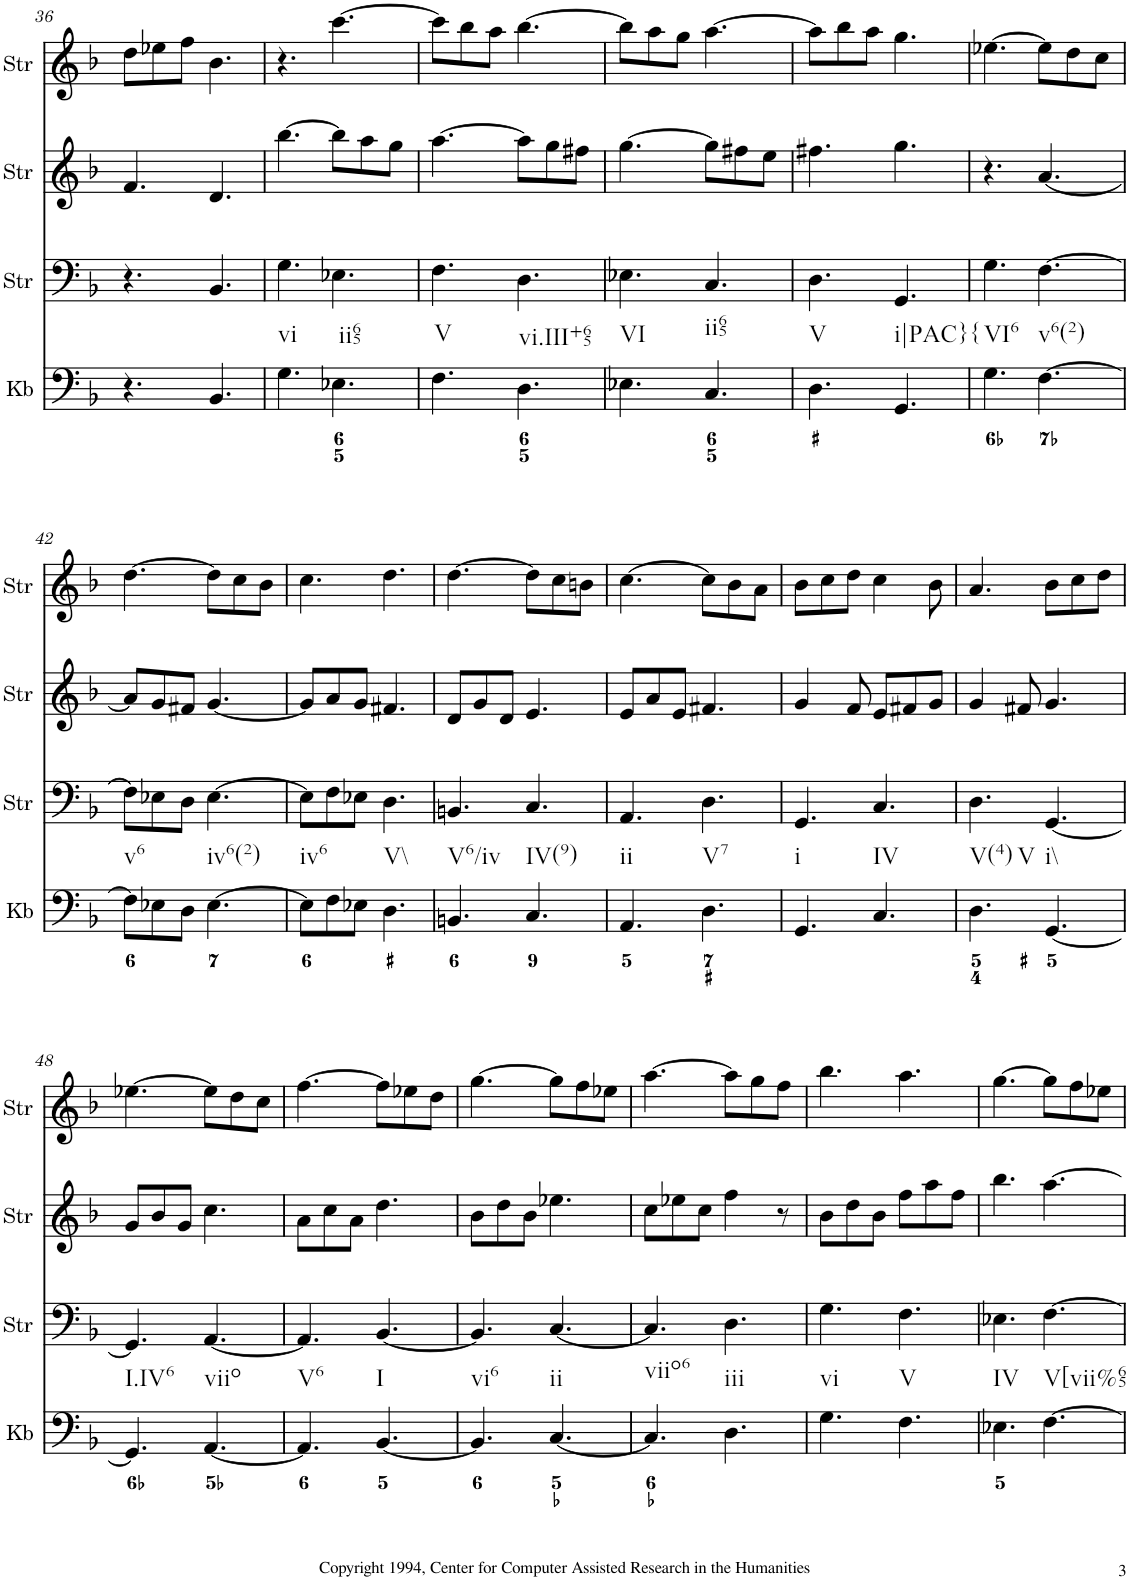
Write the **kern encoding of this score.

**kern	**kern	**kern	**kern
*part4	*part3	*part2	*part1
*staff4	*staff3	*staff2	*staff1
*I"Keyboard	*I"StringInstrument	*I"StringInstrument	*I"StringInstrument
*I'Kb	*I'Str	*I'Str	*I'Str
!!LO:PB:g=z
*clefF4	*clefF4	*clefG2	*clefG2
*k[b-]	*k[b-]	*k[b-]	*k[b-]
*M6/8	*M6/8	*M6/8	*M6/8
=36	=36	=36	=36
4.r	4.r	4.f/	8dd\L
.	.	.	8ee-X\
.	.	.	8ff\J
4.BB-/	4.BB-/	4.d/	4.b-\
=37	=37	=37	=37
!LO:TX:b:t=vi	!	!	!
4.G\	4.G\	[4.bb-\	4.r
!LO:TX:b:t=ii65	!	!	!
4.E-X\	4.E-X\	8bb-\L]	[4.ccc\
.	.	8aa\	.
.	.	8gg\J	.
=38	=38	=38	=38
!LO:TX:b:t=V	!	!	!
4.F\	4.F\	[4.aa\	8ccc\L]
.	.	.	8bb-\
.	.	.	8aa\J
!LO:TX:b:t=vi.III+65	!	!	!
4.D\	4.D\	8aa\L]	[4.bb-\
.	.	8gg\	.
.	.	8ff#X\J	.
=39	=39	=39	=39
!LO:TX:b:t=VI	!	!	!
4.E-X\	4.E-X\	[4.gg\	8bb-\L]
.	.	.	8aa\
.	.	.	8gg\J
!LO:TX:b:t=ii65	!	!	!
4.C/	4.C/	8gg\L]	[4.aa\
.	.	8ff#X\	.
.	.	8ee\J	.
=40	=40	=40	=40
!LO:TX:b:t=V	!	!	!
4.D\	4.D\	4.ff#X\	8aa\L]
.	.	.	8bb-\
.	.	.	8aa\J
!LO:TX:b:t=i|PAC}{	!	!	!
4.GG/	4.GG/	4.gg\	4.gg\
=41	=41	=41	=41
!LO:TX:b:t=VI6	!	!	!
4.G\	4.G\	4.r	[4.ee-X\
!LO:TX:b:t=v6(2)	!	!	!
[4.F\	[4.F\	[4.a/	8ee-\L]
.	.	.	8dd\
.	.	.	8cc\J
!!LO:LB:g=z
=42	=42	=42	=42
!LO:TX:b:t=v6	!	!	!
8F\L]	8F\L]	8a/L]	[4.dd\
8E-X\	8E-X\	8g/	.
8D\J	8D\J	8f#X/J	.
!LO:TX:b:t=iv6(2)	!	!	!
[4.E-\	[4.E-\	[4.g/	8dd\L]
.	.	.	8cc\
.	.	.	8b-\J
=43	=43	=43	=43
!LO:TX:b:t=iv6	!	!	!
8E-\L]	8E-\L]	8g/L]	4.cc\
8F\	8F\	8a/	.
8E-X\J	8E-X\J	8g/J	.
!LO:TX:b:t=V\\	!	!	!
4.D\	4.D\	4.f#X/	4.dd\
=44	=44	=44	=44
!LO:TX:b:t=V6/iv	!	!	!
4.BBn/	4.BBn/	8d/L	[4.dd\
.	.	8g/	.
.	.	8d/J	.
!LO:TX:b:t=IV(9)	!	!	!
4.C/	4.C/	4.e/	8dd\L]
.	.	.	8cc\
.	.	.	8bn\J
=45	=45	=45	=45
!LO:TX:b:t=ii	!	!	!
4.AA/	4.AA/	8e/L	[4.cc\
.	.	8a/	.
.	.	8e/J	.
!LO:TX:b:t=V7	!	!	!
4.D\	4.D\	4.f#X/	8cc\L]
.	.	.	8b-\
.	.	.	8a\J
=46	=46	=46	=46
!LO:TX:b:t=i	!	!	!
4.GG/	4.GG/	4g/	8b-\L
.	.	.	8cc\
.	.	8f/	8dd\J
!LO:TX:b:t=IV	!	!	!
4.C/	4.C/	8e/L	4cc\
.	.	8f#X/	.
.	.	8g/J	8b-\
=47	=47	=47	=47
!LO:TX:b:t=V(4)	!	!	!
!LO:TX:b:t=V	!	!	!
4.D\	4.D\	4g/	4.a/
.	.	8f#X/	.
!LO:TX:b:t=i\\	!	!	!
[4.GG/	[4.GG/	4.g/	8b-\L
.	.	.	8cc\
.	.	.	8dd\J
!!LO:LB:g=z
=48	=48	=48	=48
!LO:TX:b:t=I.IV6	!	!	!
4.GG/]	4.GG/]	8g/L	[4.ee-X\
.	.	8b-/	.
.	.	8g/J	.
!LO:TX:b:t=viio	!	!	!
[4.AA/	[4.AA/	4.cc\	8ee-\L]
.	.	.	8dd\
.	.	.	8cc\J
=49	=49	=49	=49
!LO:TX:b:t=V6	!	!	!
4.AA/]	4.AA/]	8a\L	[4.ff\
.	.	8cc\	.
.	.	8a\J	.
!LO:TX:b:t=I	!	!	!
[4.BB-/	[4.BB-/	4.dd\	8ff\L]
.	.	.	8ee-X\
.	.	.	8dd\J
=50	=50	=50	=50
!LO:TX:b:t=vi6	!	!	!
4.BB-/]	4.BB-/]	8b-\L	[4.gg\
.	.	8dd\	.
.	.	8b-\J	.
!LO:TX:b:t=ii	!	!	!
[4.C/	[4.C/	4.ee-X\	8gg\L]
.	.	.	8ff\
.	.	.	8ee-X\J
=51	=51	=51	=51
!LO:TX:b:t=viio6	!	!	!
4.C/]	4.C/]	8cc\L	[4.aa\
.	.	8ee-X\	.
.	.	8cc\J	.
!LO:TX:b:t=iii	!	!	!
4.D\	4.D\	4ff\	8aa\L]
.	.	.	8gg\
.	.	8r	8ff\J
=52	=52	=52	=52
!LO:TX:b:t=vi	!	!	!
4.G\	4.G\	8b-\L	4.bb-\
.	.	8dd\	.
.	.	8b-\J	.
!LO:TX:b:t=V	!	!	!
4.F\	4.F\	8ff\L	4.aa\
.	.	8aa\	.
.	.	8ff\J	.
=53	=53	=53	=53
!LO:TX:b:t=IV	!	!	!
4.E-X\	4.E-X\	4.bb-\	[4.gg\
!LO:TX:b:t=V[vii%65	!	!	!
[4.F\	[4.F\	[4.aa\	8gg\L]
.	.	.	8ff\
.	.	.	8ee-X\J
=	=	=	=
*-	*-	*-	*-
